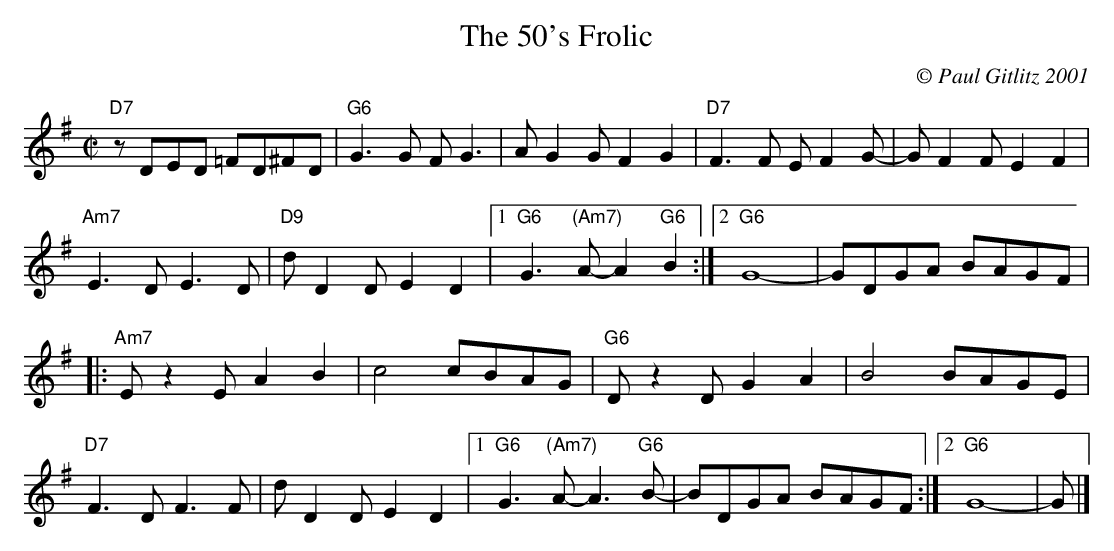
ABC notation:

X:1
T:The 50's Frolic
M:C|
L:1/8
C:© Paul Gitlitz 2001
K:G
"D7"zDED =FD^FD|"G6"G3G FG3|AG2GF2G2|"D7"F3 F EF2G-|GF2F E2F2|!
"Am7"E3DE3D|"D9"dD2DE2D2|1"G6"G3 "(Am7)"A-A2 "G6"B2:|2"G6"G8-|GDGA BAGF|!
|:"Am7"Ez2E A2B2|c4cBAG|"G6"Dz2D G2A2|B4BAGE|!
"D7"F3DF3F|dD2D E2D2|1"G6"G3 "(Am7)"A-A3 "G6"B-|BDGA BAGF:|2"G6"G8-|G|]
